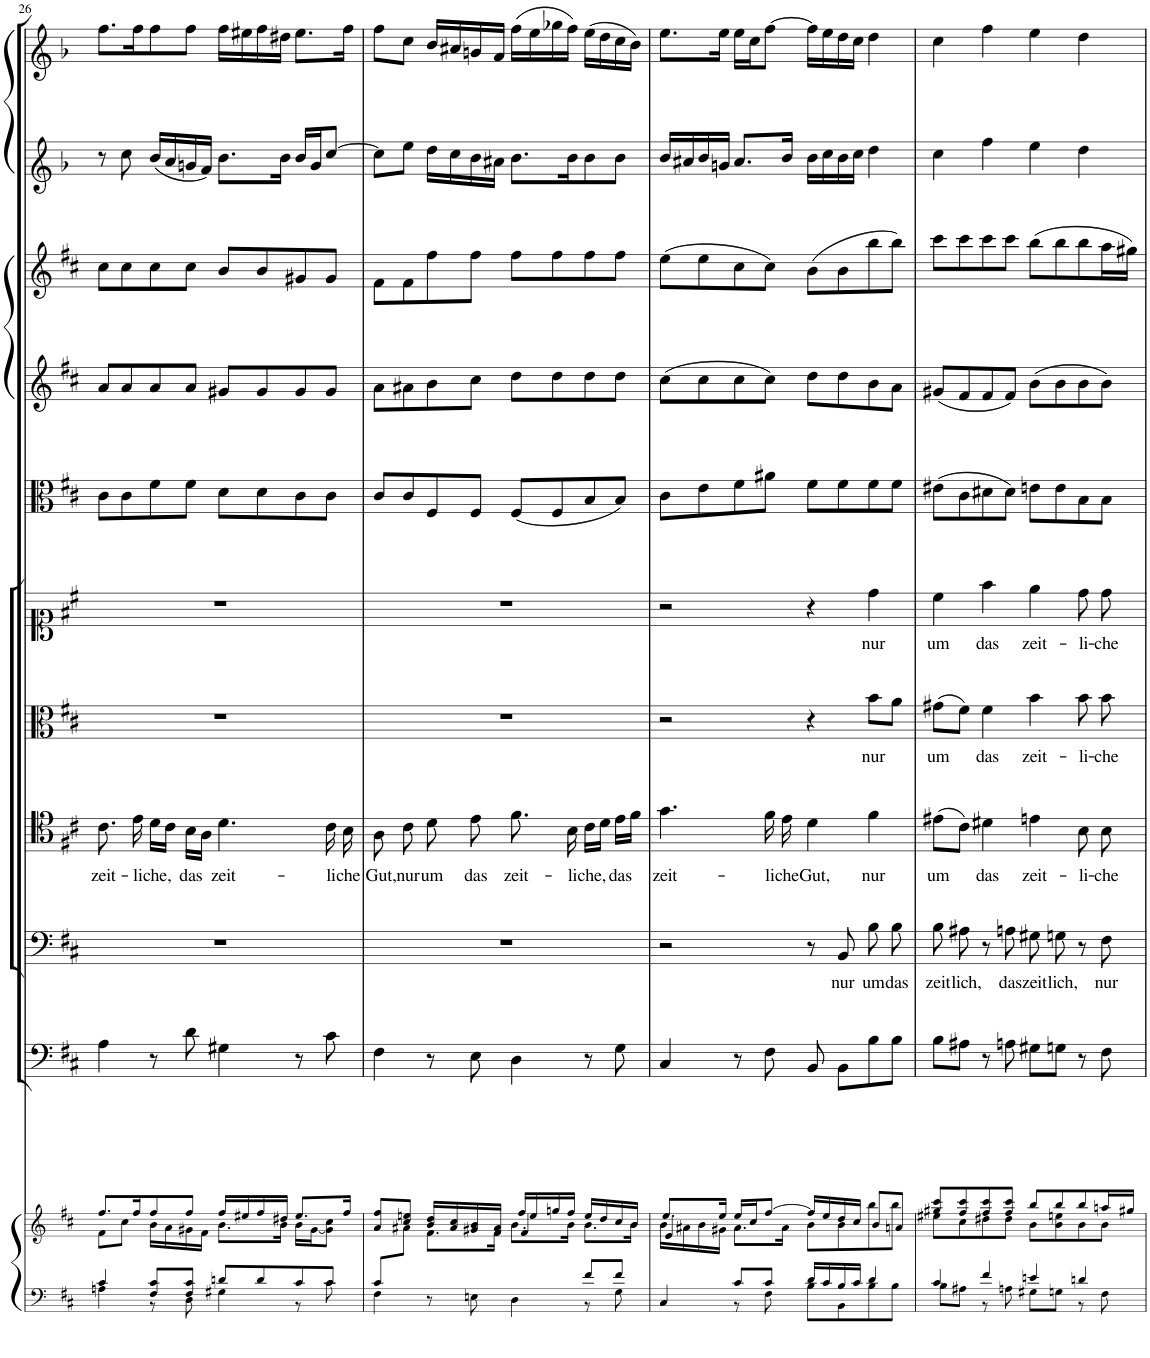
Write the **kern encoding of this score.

**kern	**kern	**kern	**kern	**text	**kern	**text	**kern	**text	**kern	**text	**kern	**kern	**kern	**kern	**kern
*part11	*part11	*part10	*part9	*part9	*part8	*part8	*part7	*part7	*part6	*part6	*part5	*part4	*part3	*part2	*part1
*staff12	*staff11	*staff10	*staff9	*staff9	*staff8	*staff8	*staff7	*staff7	*staff6	*staff6	*staff5	*staff4	*staff3	*staff2	*staff1
*I"Piano reduction	*	*I"Continuo	*I"Basso	*	*I"Tenore	*	*I"Alto	*	*I"Soprano	*	*I"Viola	*I"Violino II	*I"Violino I	*I"Oboe d'amore II	*I"Oboe d'amore I
*I'Pno	*	*	*	*	*	*	*	*	*	*	*I'Vla	*I'Vln	*I'Vln	*I'Ob	*I'Ob
!!LO:PB:g=z
*clefF4	*clefG2	*clefF4	*clefF4	*	*clefC4	*	*clefC3	*	*clefC1	*	*clefC3	*clefG2	*clefG2	*clefG1	*clefG1
*	*	*	*	*	*	*	*	*	*	*	*	*	*	*Trd2c3	*Trd2c3
*k[f#c#]	*k[f#c#]	*k[f#c#]	*k[f#c#]	*	*k[f#c#]	*	*k[f#c#]	*	*k[f#c#]	*	*k[f#c#]	*k[f#c#]	*k[f#c#]	*k[b-]	*k[b-]
*M4/4	*M4/4	*M4/4	*M4/4	*	*M4/4	*	*M4/4	*	*M4/4	*	*M4/4	*M4/4	*M4/4	*M4/4	*M4/4
*met(c)	*met(c)	*met(c)	*met(c)	*	*met(c)	*	*met(c)	*	*met(c)	*	*met(c)	*met(c)	*met(c)	*met(c)	*met(c)
=26	=26	=26	=26	=26	=26	=26	=26	=26	=26	=26	=26	=26	=26	=26	=26
*^	*^	*	*	*	*	*	*	*	*	*	*	*	*	*	*
!	!	!	!	!	!	!	!	!LO:LY:b	!	!	!	!	!	!	!	!	!
4c#/	4An\	8.ff#/L	8f#\L	4A\	1r	.	8.c#\	zeit-	1r	.	1r	.	8c#\L	8a/L	8cc#\L	8r	8.aa\L
.	.	.	8cc#\J	.	.	.	.	.	.	.	.	.	8c#\	8a/	8cc#\	8ee\	.
!	!	!	!	!	!	!	!	!LO:LY:b	!	!	!	!	!	!	!	!	!
.	.	16ff#/K	.	.	.	.	16e\	-li-	.	.	.	.	.	.	.	.	16aa\K
!	!	!	!	!	!	!	!	!LO:LY:b	!	!	!	!	!	!	!	!	!
8F#/ 8c#/L	8r	8ff#/	16b\LL	8r	.	.	16d\LL	-che,	.	.	.	.	8f#\	8a/	8cc#\	(16dd/LL	8aa\
.	.	.	16a\	.	.	.	16c#\JJ	.	.	.	.	.	.	.	.	16cc/	.
!	!	!	!	!	!	!	!	!LO:LY:b	!	!	!	!	!	!	!	!	!
8F#/ 8c#/J	8D\	8ff#/J	16g#X\	8d\	.	.	16B\LL	das	.	.	.	.	8f#\J	8a/J	8cc#\J	16bn/	8aa\J
.	.	.	16f#\JJ	.	.	.	16A\JJ	.	.	.	.	.	.	.	.	16a/JJ)	.
!	!	!	!	!	!	!	!	!LO:LY:b	!	!	!	!	!	!	!	!	!
8dn/L	4G#X\	16ff#/LL	8.b\L	4G#X\	.	.	4.d\	zeit-	.	.	.	.	8d\L	8g#X/L	8b/L	8.dd\L	16aa\LL
.	.	16ee#X/	.	.	.	.	.	.	.	.	.	.	.	.	.	.	16gg#X\
8d/	.	16ff#/	.	.	.	.	.	.	.	.	.	.	8d\	8g#/	8b/	.	16aa\
.	.	16dd#X/JJ	16b\Jk	.	.	.	.	.	.	.	.	.	.	.	.	16dd\Jk	16ff#X\JJ
8c#/	8r	8.ee#/L	16b\LL	8r	.	.	.	.	.	.	.	.	8c#\	8g#/	8g#X/	16dd/LL	8.gg#\L
.	.	.	[16g#\J	.	.	.	.	.	.	.	.	.	.	.	.	16b/J	.
!	!	!	!	!	!	!	!	!LO:LY:b	!	!	!	!	!	!	!	!	!
8c#/J	8c#\	.	8g#\] 8cc#\J	8c#\	.	.	16c#\	-li-	.	.	.	.	8c#\J	8g#/J	8g#/J	[8ee/J	.
!	!	!	!	!	!	!	!	!LO:LY:b	!	!	!	!	!	!	!	!	!
.	.	16ff#/Jk	.	.	.	.	16B\	-che	.	.	.	.	.	.	.	.	16aa\Jk
=27	=27	=27	=27	=27	=27	=27	=27	=27	=27	=27	=27	=27	=27	=27	=27	=27	=27
*	*^	*	*^	*	*	*	*	*	*	*	*	*	*	*	*	*	*
!	!	!	!	!	!	!	!	!	!	!LO:LY:b	!	!	!	!	!	!	!	!	!
8c#/L	4F#\	2ryy	8a/ 8ff#/L	8ryy	2ryy	4F#\	1r	.	8A\	Gut,	1r	.	1r	.	8c#/L	8a\L	8f#\L	8ee\L]	8aa\L
!	!	!	!	!	!	!	!	!	!	!LO:LY:b	!	!	!	!	!	!	!	!	!
2..ryy	.	.	8cc#/ 8een/J	8a#X\J	.	.	.	.	8c#\	nur	.	.	.	.	8c#/	8a#X\	8f#\	8gg\J	8ee\J
!	!	!	!	!	!	!	!	!	!	!LO:LY:b	!	!	!	!	!	!	!	!	!
.	8r	.	16b/ 16dd/LL	8.f#\L	.	8r	.	.	8d\	um	.	.	.	.	8F#/	8b\	8ff#\	16ff\LL	16dd/LL
.	.	.	16a#/ 16cc#/	.	.	.	.	.	.	.	.	.	.	.	.	.	.	16ee\	16cc#X/
!	!	!	!	!	!	!	!	!	!	!LO:LY:b	!	!	!	!	!	!	!	!	!
.	8En\	.	16g#X/ 16b/	.	.	8E\	.	.	8e\	das	.	.	.	.	8F#/J	8cc#\J	8ff#\J	16dd\	16bn/
.	.	.	16f#/ 16a#/JJ	16f#\Jk	.	.	.	.	.	.	.	.	.	.	.	.	.	16cc#X\JJ	16a/JJ
!	!	!	!	!	!	!	!	!	!	!LO:LY:b	!	!	!	!	!	!	!	!	!
.	4ryy	4D\	16ff#/LL	8.b\L	4f#/	4D\	.	.	8.f#\	zeit-	.	.	.	.	(8F#/L	8dd\L	8ff#\L	8.dd\L	(16aa\LL
.	.	.	16ee/	.	.	.	.	.	.	.	.	.	.	.	.	.	.	.	16gg\
.	.	.	16ggn/	.	.	.	.	.	.	.	.	.	.	.	8F#/	8dd\	8ff#\	.	16bb-X\
!	!	!	!	!	!	!	!	!	!	!LO:LY:b	!	!	!	!	!	!	!	!	!
.	.	.	16ff#/JJ	16b\Jk	.	.	.	.	16B\	-li-	.	.	.	.	.	.	.	16dd\K	16aa\JJ)
!	!	!	!	!	!	!	!	!	!	!LO:LY:b	!	!	!	!	!	!	!	!	!
.	8f#/L	8r	16ee/LL	8.b\L	4ryy	8r	.	.	16c#\LL	-che,	.	.	.	.	8B/	8dd\	8ff#\	8dd\	(16gg\LL
.	.	.	16dd/	.	.	.	.	.	16d\JJ	.	.	.	.	.	.	.	.	.	16ff\
!	!	!	!	!	!	!	!	!	!	!LO:LY:b	!	!	!	!	!	!	!	!	!
.	8f#/J	8G\	16cc#/	.	.	8G\	.	.	16e\LL	das	.	.	.	.	8B/J)	8dd\J	8ff#\J	8dd\J	16ee\
.	.	.	16b/JJ	16b\Jk	.	.	.	.	16f#\JJ	.	.	.	.	.	.	.	.	.	16dd\JJ)
*	*v	*v	*	*	*	*	*	*	*	*	*	*	*	*	*	*	*	*	*
=28	=28	=28	=28	=28	=28	=28	=28	=28	=28	=28	=28	=28	=28	=28	=28	=28	=28	=28
!	!	!	!	!	!	!	!	!	!LO:LY:b	!	!	!	!	!	!	!	!	!
4ryy	4C#/	8.ee/L	16b\LL	4e/	4C#/	2r	.	4.g\	zeit-	2r	.	2r	.	8c#\L	(8cc#\L	(8ee\L	16dd/LL	8.gg\L
.	.	.	16a#X\	.	.	.	.	.	.	.	.	.	.	.	.	.	16cc#X/	.
.	.	.	16b\	.	.	.	.	.	.	.	.	.	.	8e\	8cc#\	8ee\	16dd/	.
.	.	16ee/Jk	16g#X\JJ	.	.	.	.	.	.	.	.	.	.	.	.	.	16bn/JJ	16gg\Jk
8c#/L	8r	16ee/LL	8.a#\L	2.ryy	8r	.	.	.	.	.	.	.	.	8f#\	8cc#\	8cc#\	8.cc#/L	16gg\LL
.	.	16cc#/J	.	.	.	.	.	.	.	.	.	.	.	.	.	.	.	16ee\J
!	!	!	!	!	!	!	!	!	!LO:LY:b	!	!	!	!	!	!	!	!	!
8c#/J	8F#\	[8ff#/J	.	.	8F#\	.	.	16f#\	-li-	.	.	.	.	8a#X\J	8cc#\J)	8cc#\J)	.	[8aa\J
!	!	!	!	!	!	!	!	!	!LO:LY:b	!	!	!	!	!	!	!	!	!
.	.	.	16a#\Jk	.	.	.	.	16e\	-che	.	.	.	.	.	.	.	16dd/Jk	.
!	!	!	!	!	!	!	!	!	!LO:LY:b	!	!	!	!	!	!	!	!	!
16d/LL	8B\L	16ff#/LL]	8b\L	.	8BB/	8r	.	4d\	Gut,	4r	.	4r	.	8f#\L	8dd\L	(8b\L	16dd\LL	16aa\LL]
16c#/	.	16ee/	.	.	.	.	.	.	.	.	.	.	.	.	.	.	16ee\	16gg\
!	!	!	!	!	!	!	!LO:LY:b	!	!	!	!	!	!	!	!	!	!	!
16B/	8BB\	16dd/	8b\	.	8BB\L	8BB/	nur	.	.	.	.	.	.	8f#\	8dd\	8b\	16dd\	16ff\
16c#/JJ	.	16cc#/JJ	.	.	.	.	.	.	.	.	.	.	.	.	.	.	16ee\JJ	16ee\JJ
!	!	!	!	!	!	!	!LO:LY:b	!	!LO:LY:b	!	!LO:LY:b	!	!LO:LY:b	!	!	!	!	!
4d/	8B\	8b/L	8bb\	.	8B\	8B\L	um	4f#\	nur	8b\L	nur	4dd\	nur	8f#\	8b\	8bb\	4ff\	4ff\
!	!	!	!	!	!	!	!LO:LY:b	!	!	!	!	!	!	!	!	!	!	!
.	8B\J	8an/J	8bb\J	.	8B\J	8B\J	das	.	.	8a\J	.	.	.	8f#\J	8a\J	8bb\J)	.	.
*	*	*	*v	*v	*	*	*	*	*	*	*	*	*	*	*	*	*	*
=29	=29	=29	=29	=29	=29	=29	=29	=29	=29	=29	=29	=29	=29	=29	=29	=29	=29
!	!	!	!	!	!	!LO:LY:b	!	!LO:LY:b	!	!LO:LY:b	!	!LO:LY:b	!	!	!	!	!
4c#/	8B\L	8gg#X/ 8ccc#/L	8ee#X\L	8B\L	8B\L	zeit-	(8e#X\L	um	(8g#X\L	um	4cc#\	um	(8e#X\L	(8g#X/L	8ccc#\L	4ee\	4ee\
!	!	!	!	!	!	!LO:LY:b	!	!	!	!	!	!	!	!	!	!	!
.	8A#X\J	8ff#/ 8ccc#/	8cc#\	8A#X\J	8A#X\J	-lich,	8c#\J)	.	8f#\J)	.	.	.	8c#\	8f#/	8ccc#\	.	.
!	!	!	!	!	!	!	!	!LO:LY:b	!	!LO:LY:b	!	!LO:LY:b	!	!	!	!	!
4f#/	8r	8ff#/ 8ccc#/	8dd#X\	8r	8r	.	4d#X\	das	4f#\	das	4ff#\	das	8d#X\	8f#/	8ccc#\	4aa\	4aa\
!	!	!	!	!	!	!LO:LY:b	!	!	!	!	!	!	!	!	!	!	!
.	8An\	8ff#/ 8ccc#/J	8dd#\J	8An\	8An\	das	.	.	.	.	.	.	8d#\J)	8f#/J)	8ccc#\J	.	.
!	!	!	!	!	!	!LO:LY:b	!	!LO:LY:b	!	!LO:LY:b	!	!LO:LY:b	!	!	!	!	!
4en/	8G#X\L	8bb/L	8b\L	8G#X\L	8G#X\L	zeit-	4en\	zeit-	4b\	zeit-	4ee\	zeit-	8en\L	(8b\L	(8bb\L	4gg\	4gg\
!	!	!	!	!	!	!LO:LY:b	!	!	!	!	!	!	!	!	!	!	!
.	8Gn\J	8bb/	8b\ 8een\	8Gn\J	8Gn\J	-lich,	.	.	.	.	.	.	8e\	8b\	8bb\	.	.
!	!	!	!	!	!	!	!	!LO:LY:b	!	!LO:LY:b	!	!LO:LY:b	!	!	!	!	!
4dn/	8r	8bb/	8b\	8r	8r	.	8B\	-li-	8b\	-li-	8dd\L	-li-	8B\	8b\	8bb\	4ff\	4ff\
!	!	!	!	!	!	!LO:LY:b	!	!LO:LY:b	!	!LO:LY:b	!	!LO:LY:b	!	!	!	!	!
.	8F#\	16aan/L	8b\J	8F#\	8F#\	nur	8B\	-che	8b\	-che	8dd\J	-che	8B\J	8b\J)	16aa\L	.	.
.	.	16gg#X/JJ	.	.	.	.	.	.	.	.	.	.	.	.	16gg#X\JJ)	.	.
*v	*v	*	*	*	*	*	*	*	*	*	*	*	*	*	*	*	*
*	*v	*v	*	*	*	*	*	*	*	*	*	*	*	*	*	*
=	=	=	=	=	=	=	=	=	=	=	=	=	=	=	=
*-	*-	*-	*-	*-	*-	*-	*-	*-	*-	*-	*-	*-	*-	*-	*-
